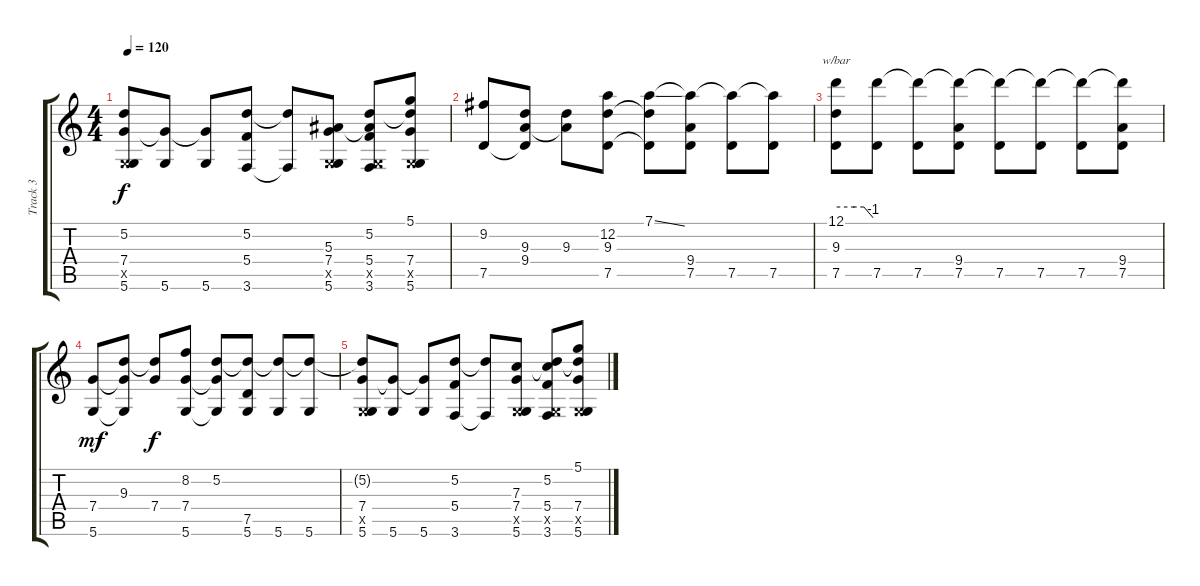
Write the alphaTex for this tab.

\track ("Track 3" "Track 3") {instrument electricguitarjazz}
\staff {score tabs}
\tuning (D4 A3 F3 C3 G2 D2) {hide}
\ts (4 4)
\tempo 120
\clef g2
\ks c
(5.2{t} 7.4 0.5{x} 5.6).8{dy f} (7.4{t} 5.6).8 (7.4{t} 5.6).8 (5.2 5.4 3.6).8 (5.2{t} 3.6{t}).8 (5.3 7.4 0.5{x} 5.6).8 (5.2 5.3{t} 5.4 0.5{x} 3.6).8 (5.1 5.2{t} 7.4 0.5{x} 5.6).8 |
(9.2 7.5).8{volume 0} (9.3 9.4 7.5{t}).8 (9.3 9.4{t}).8 (12.2 9.3 7.5).8 (7.1{ss} 9.3{t} 7.5{t}).8 (7.1{t} 9.4 7.5).8 (7.1{t} 7.5).8 (7.1{t} 7.5).8 |
(12.1 9.3 7.5).8{tbe (custom default 0 0 30 0 45 0 60 -4)} (12.1{t} 7.5).8 (12.1{t} 7.5).8 (12.1{t} 9.4 7.5).8 (12.1{t} 7.5).8 (12.1{t} 7.5).8 (12.1{t} 7.5).8 (12.1{t} 9.4 7.5).8 |
(7.4 5.6).8{dy mf} (9.3 7.4{t} 5.6{t}).8 (9.3{t} 7.4).8{dy f} (8.2 7.4 5.6).8 (5.2 7.4{t} 5.6{t}).8 (5.2{t} 7.5 5.6).8 (5.2{t} 5.6).8 (5.2{t} 5.6).8 |
(5.2{t} 7.4 0.5{x} 5.6).8 (7.4{t} 5.6).8 (7.4{t} 5.6).8 (5.2 5.4 3.6).8 (5.2{t} 3.6{t}).8 (7.3 7.4 0.5{x} 5.6).8 (5.2 7.3{t} 5.4 0.5{x} 3.6).8 (5.1 5.2{t} 7.4 0.5{x} 5.6).8
